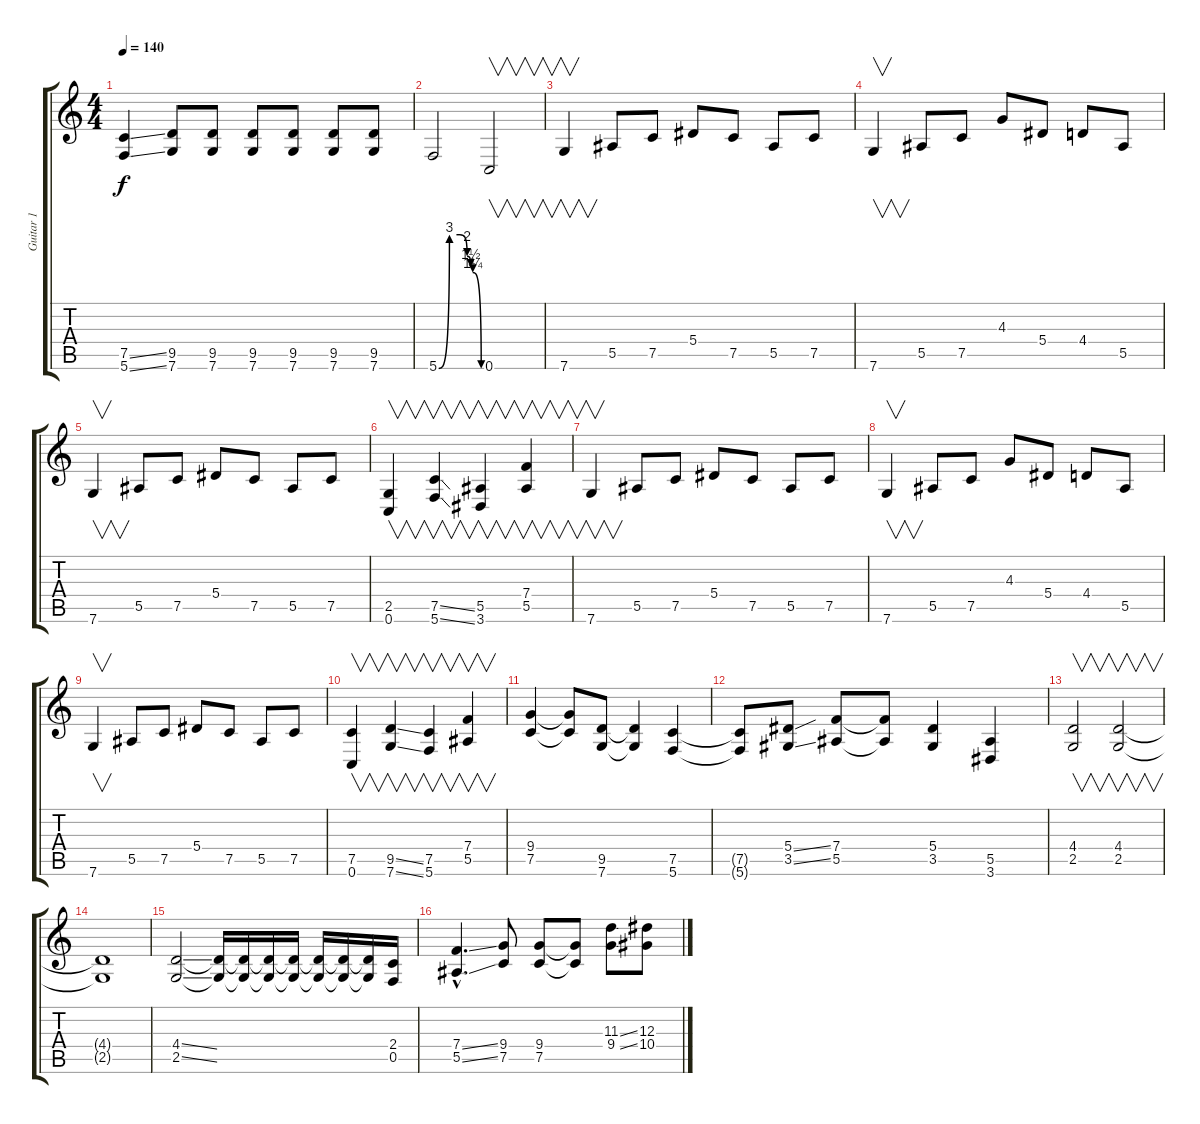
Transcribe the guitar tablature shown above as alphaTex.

\track ("Guitar 1" "Guitar 1") {instrument distortionguitar}
\staff {score tabs}
\tuning (C4 G3 Eb3 Bb2 F2 C2) {hide}
\ts (4 4)
\tempo 140
\clef g2
\ks c
(7.5{ss} 5.6{ss}).4{dy f} (9.5 7.6).8 (9.5 7.6).8 (9.5 7.6).8 (9.5 7.6).8 (9.5 7.6).8 (9.5 7.6).8 |
5.6{be (custom 0 0 15 12 30 12 40 8 45 6 48 5 60 0)}.2 0.6.2{v} |
7.6.4{v} 5.5.8 7.5.8 5.4.8 7.5.8 5.5.8 7.5.8 |
7.6.4{v} 5.5.8 7.5.8 4.3.8 5.4.8 4.4.8 5.5.8 |
7.6.4{v} 5.5.8 7.5.8 5.4.8 7.5.8 5.5.8 7.5.8 |
(2.5 0.6).4{v} (7.5{ss} 5.6{ss}).4{v} (5.5 3.6).4{v} (7.4 5.5).4{v} |
7.6.4{v} 5.5.8 7.5.8 5.4.8 7.5.8 5.5.8 7.5.8 |
7.6.4{v} 5.5.8 7.5.8 4.3.8 5.4.8 4.4.8 5.5.8 |
7.6.4{v} 5.5.8 7.5.8 5.4.8 7.5.8 5.5.8 7.5.8 |
(7.5 0.6).4{v} (9.5{ss} 7.6{ss}).4{v} (7.5 5.6).4{v} (7.4 5.5).4{v} |
(9.4 7.5).4 (9.4{t} 7.5{t}).8 (9.5 7.6).8 (9.5{t} 7.6{t}).4 (7.5 5.6).4 |
(7.5{t} 5.6{t}).8 (5.4{ss} 3.5{ss}).8 (7.4 5.5).8 (7.4{t} 5.5{t}).8 (5.4 3.5).4 (5.5 3.6).4 |
(4.4 2.5).2{v} (4.4 2.5).2{v} |
(4.4{t} 2.5{t}).1 |
(4.4{ss} 2.5{ss}).2 (4.4{t} 2.5{t}).16 (4.4{t} 2.5{t}).16 (4.4{t} 2.5{t}).16 (4.4{t} 2.5{t}).16 (4.4{t} 2.5{t}).16 (4.4{t} 2.5{t}).16 (4.4{t} 2.5{t}).16 (2.4 0.5).16 |
(7.4{ss hac} 5.5{ss hac}).4{d} (9.4 7.5).8 (9.4 7.5).8 (9.4{t} 7.5{t}).8 (11.3{ss} 9.4{ss}).8 (12.3 10.4).8
